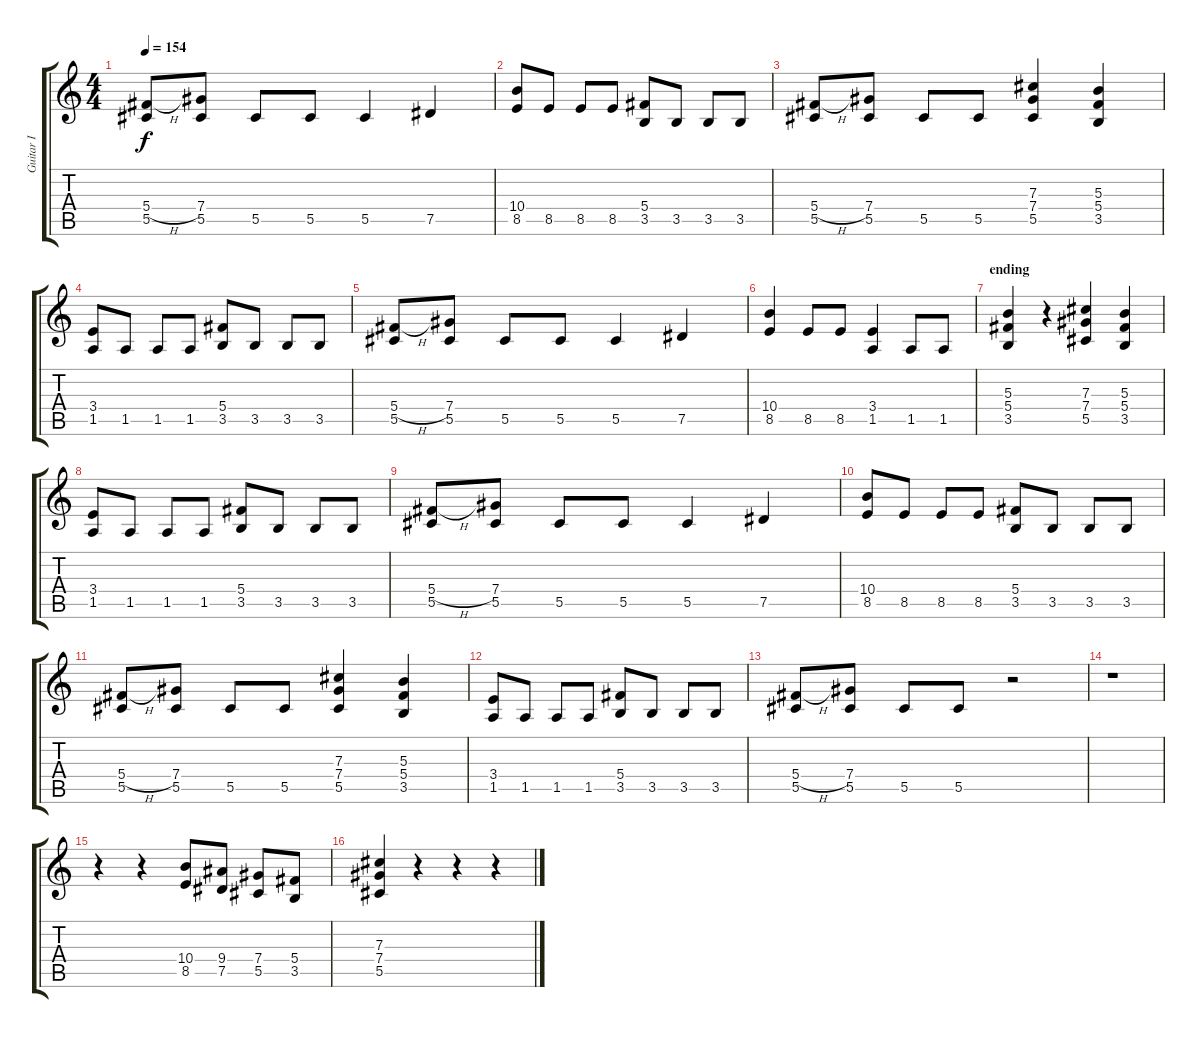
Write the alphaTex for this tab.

\track ("Guitar I" "Guitar I") {instrument distortionguitar}
\staff {score tabs}
\tuning (Eb4 Bb3 Gb3 Db3 Ab2 Eb2) {hide}
\ts (4 4)
\tempo 154
\clef g2
\ks c
(5.4{h} 5.5).8{dy f} (7.4 5.5).8 5.5.8 5.5.8 5.5.4 7.5.4 |
(10.4 8.5).8 8.5.8 8.5.8 8.5.8 (5.4 3.5).8 3.5.8 3.5.8 3.5.8 |
(5.4{h} 5.5).8 (7.4 5.5).8 5.5.8 5.5.8 (7.3 7.4 5.5).4 (5.3 5.4 3.5).4 |
(3.4 1.5).8 1.5.8 1.5.8 1.5.8 (5.4 3.5).8 3.5.8 3.5.8 3.5.8 |
(5.4{h} 5.5).8 (7.4 5.5).8 5.5.8 5.5.8 5.5.4 7.5.4 |
(10.4 8.5).4 8.5.8 8.5.8 (3.4 1.5).4 1.5.8 1.5.8 |
\section ("" "ending")
(5.3 5.4 3.5).4 r.4 (7.3 7.4 5.5).4 (5.3 5.4 3.5).4 |
(3.4 1.5).8 1.5.8 1.5.8 1.5.8 (5.4 3.5).8 3.5.8 3.5.8 3.5.8 |
(5.4{h} 5.5).8 (7.4 5.5).8 5.5.8 5.5.8 5.5.4 7.5.4 |
(10.4 8.5).8 8.5.8 8.5.8 8.5.8 (5.4 3.5).8 3.5.8 3.5.8 3.5.8 |
(5.4{h} 5.5).8 (7.4 5.5).8 5.5.8 5.5.8 (7.3 7.4 5.5).4 (5.3 5.4 3.5).4 |
(3.4 1.5).8 1.5.8 1.5.8 1.5.8 (5.4 3.5).8 3.5.8 3.5.8 3.5.8 |
(5.4{h} 5.5).8 (7.4 5.5).8 5.5.8 5.5.8 r.2 |
r.1 |
r.4 r.4 (10.4 8.5).8 (9.4 7.5).8 (7.4 5.5).8 (5.4 3.5).8 |
(7.3 7.4 5.5).4 r.4 r.4 r.4
